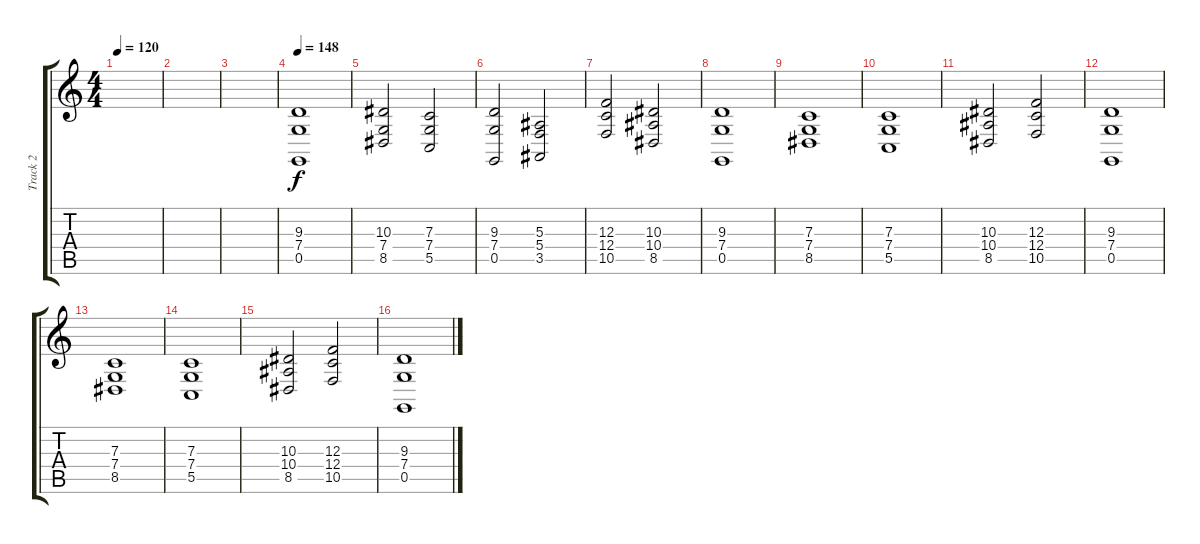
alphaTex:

\track ("Track 2" "Track 2") {instrument stringensemble1}
\staff {score tabs}
\tuning (D4 A3 F3 C3 G2 C2) {hide}
\ts (4 4)
\tempo 120
\clef g2
\ks c
|
|
|
\tempo 148
(9.3 7.4 0.5).1{volume 16} |
(10.3 7.4 8.5).2 (7.3 7.4 5.5).2 |
(9.3 7.4 0.5).2 (5.3 5.4 3.5).2 |
(12.3 12.4 10.5).2 (10.3 10.4 8.5).2 |
(9.3 7.4 0.5).1 |
(7.3 7.4 8.5).1 |
(7.3 7.4 5.5).1 |
(10.3 10.4 8.5).2 (12.3 12.4 10.5).2 |
(9.3 7.4 0.5).1 |
(7.3 7.4 8.5).1 |
(7.3 7.4 5.5).1 |
(10.3 10.4 8.5).2 (12.3 12.4 10.5).2 |
(9.3 7.4 0.5).1
